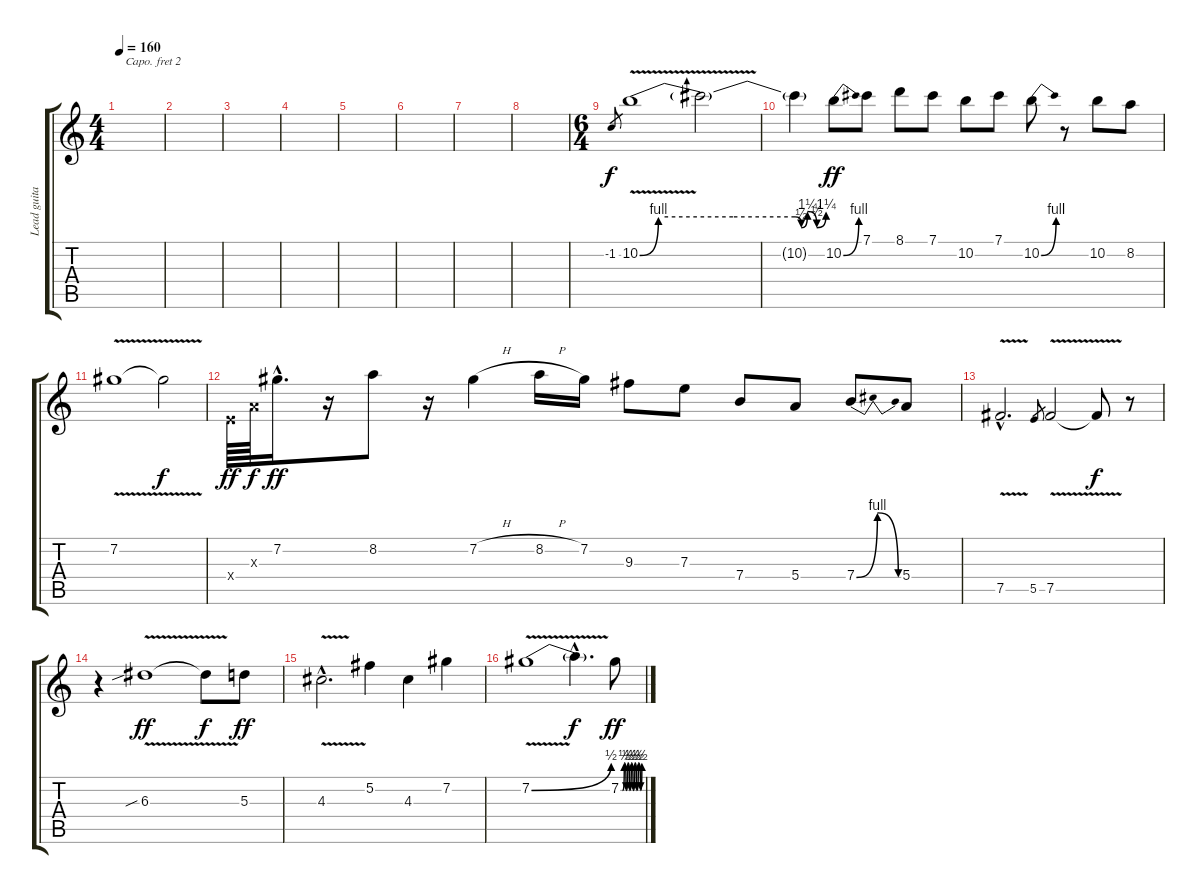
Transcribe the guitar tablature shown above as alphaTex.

\track ("Lead guitar" "Lead guita") {instrument electricguitarjazz}
\staff {score tabs}
\capo 2
\tuning (E4 B3 G3 D3 A2 E2) {hide}
\ts (4 4)
\tempo 160
\clef g2
\ks c
|
|
|
|
|
|
|
|
\ts (6 4)
-1.2.8{gr} 10.2{be (custom 0 0 6 4 30 4 50 4 52 2 54 5 57 2 60 5) v}.1{volume 16 instrument overdrivenguitar} 10.2{t}.2{dy f} |
10.2{t}.4 10.2{be (bend 0 0 60 4)}.8{dy ff} 7.1.8 8.1.8 7.1.8 10.2.8 7.1.8 10.2{be (bend 0 0 60 4)}.8 r.8 10.2.8 8.2.8 |
7.2{v}.1 7.2{t}.2{dy f} |
0.4{x}.64{dy ff} 0.3{x}.64{dy f} 7.2{hac}.16{d dy ff} r.16 8.2.8 r.16 7.2{h}.4 8.2{h}.16 7.2.16 9.3.8 7.3.8 7.4.8 5.4.8 7.4{be (bendrelease 0 0 30 4 30 4 60 0)}.8 5.4.8 |
7.5{v hac}.2{d} 5.5.8{gr} 7.5{v}.2 7.5{t}.8{dy f} r.8 |
r.4 6.3{v sib}.1{dy ff} 6.3{t}.8{dy f} 5.3.8{dy ff} |
4.3{v hac}.2{d} 5.2.4 4.3.4 7.2.4 |
7.2{be (bend 0 0 60 2) v}.1 7.2{hac t}.4{d dy f} 7.2{be (custom 0 0 5 0 10 2 15 0 20 2 25 0 30 2 35 0 40 2 45 0 50 2 56 0 60 2)}.8{dy ff}
